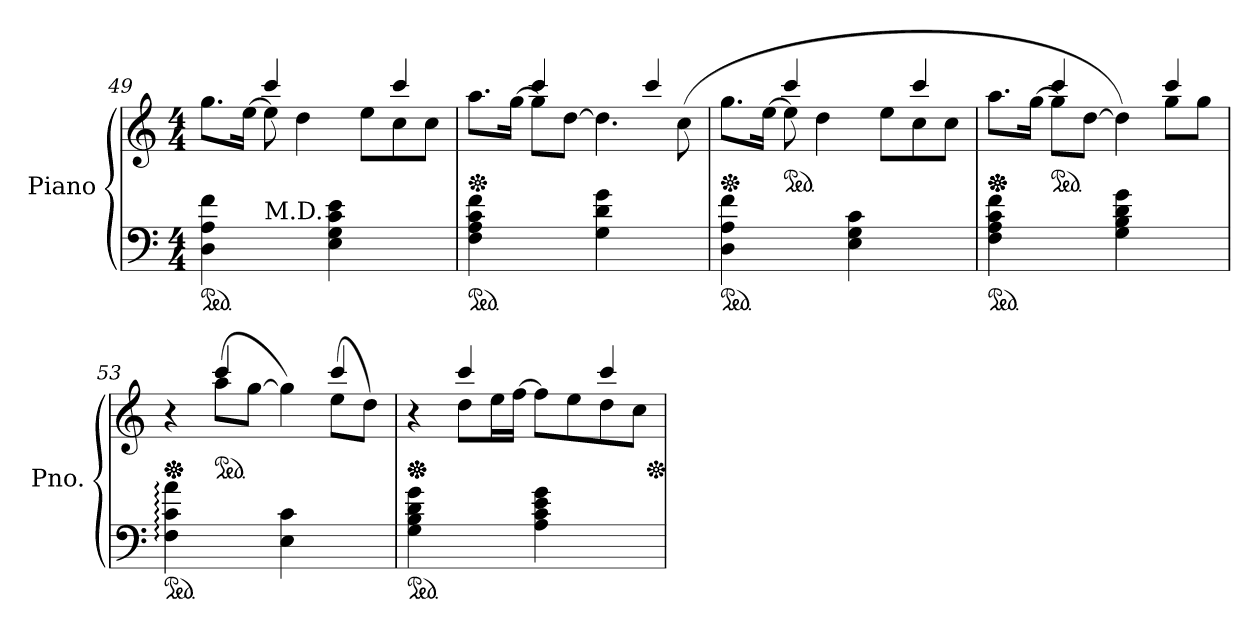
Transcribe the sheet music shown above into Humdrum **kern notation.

**kern	**kern
*part1	*part1
*staff2	*staff1
*I"Piano	*
*I'Pno.	*
!!LO:LB:g=z
*clefF4	*clefG2
*k[]	*k[]
*M4/4	*M4/4
*ped	*
=49	=49
*	*^
4D\ 4A\ 4f\	8.gg\L	4ryy
.	[16ee\Jk	.
!LO:TX:a:t=M.D.	!	!
4ryy	8ee\]	4ccc/
.	4dd\	.
4E\ 4G\ 4c\ 4e\	.	4ryy
.	8ee\L	.
4ryy	8cc\	4ccc/
.	8cc\J	.
=50	=50	=50
*ped	*	*
*	*Xped	*
4F\ 4A\ 4c\ 4f\	8.aa\L	4ryy
.	[16gg\Jk	.
4ryy	8gg\L]	4ccc/
.	[8dd\J	.
4G\ 4d\ 4g\	4.dd\]	4ryy
4ryy	.	4ccc/
.	(8cc\	.
!!LO:LB:g=z	!!
=51	=51	=51
*ped	*	*
*	*Xped	*
4D\ 4A\ 4f\	8.gg\L	4ryy
.	[16ee\Jk	.
*	*ped	*
4ryy	8ee\]	4ccc/
.	4dd\	.
4E\ 4G\ 4c\	.	4ryy
.	8ee\L	.
4ryy	8cc\	4ccc/
.	8cc\J	.
=52	=52	=52
*ped	*	*
*	*Xped	*
*	*Xped	*
4F\ 4A\ 4c\ 4f\	8.aa\L	4ryy
.	[16gg\Jk	.
*	*ped	*
4ryy	8gg\L]	4ccc/
.	[8dd\J	.
4G\ 4B\ 4d\ 4g\	4dd\])	4ryy
4ryy	8gg\L	4ccc/
.	8gg\J	.
!!LO:PB:g=z	!!
=53	=53	=53
*ped	*	*
*	*Xped	*
*	*Xped	*
4F\: 4c\: 4a\:	4r	4ryy
*	*ped	*
4ryy	(8aa\L	4ccc/
.	[8gg\J	.
4E\ 4c\	4gg\])	4ryy
4ryy	(8ee\L	4ccc/
.	8dd\J)	.
=54	=54	=54
*ped	*	*
*	*Xped	*
*	*Xped	*
4G\ 4B\ 4d\ 4g\	4r	4ryy
4ryy	8dd\L	4ccc/
.	16ee\L	.
.	[16ff\JJ	.
4A\ 4c\ 4e\ 4g\	8ff\L]	4ryy
.	8ee\	.
4ryy	8dd\	4ccc/
.	8cc\J	.
*	*v	*v
*	*Xped
=	=
*-	*-
